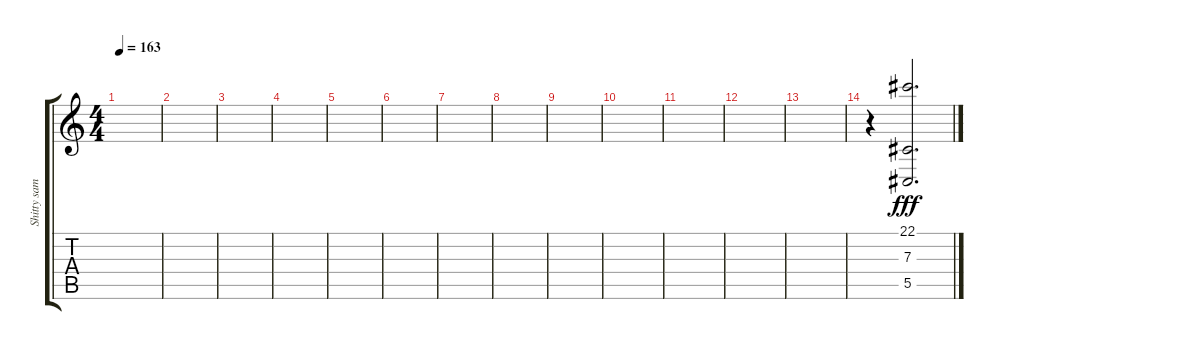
\track ("Shitty samples made by skrillez" "Shitty sam") {instrument reversecymbal}
\staff {score tabs}
\tuning (Eb4 Bb3 Gb3 Db3 Ab2 Db2) {hide}
\ts (4 4)
\tempo 163
\clef g2
\ks c
|
|
|
|
|
|
|
|
|
|
|
|
|
r.4 (22.1 7.3 5.5).2{d dy fff}
